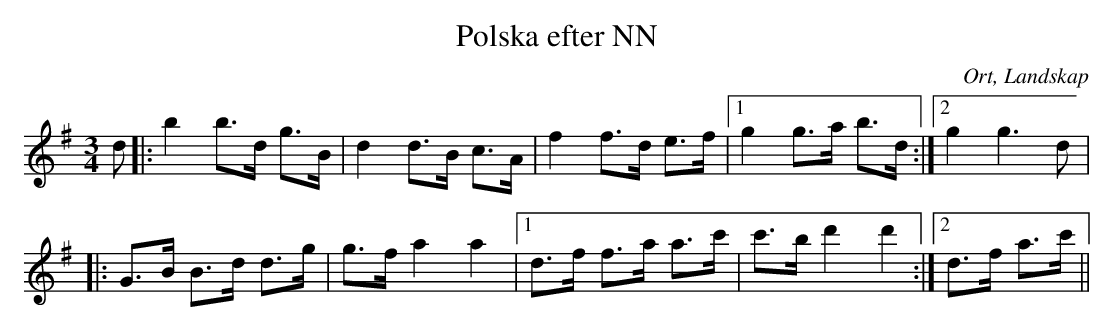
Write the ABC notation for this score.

X:1
T:Polska efter NN
O:Ort, Landskap
M:3/4
L:1/8
K:G
d|:b2 b>d g>B|d2 d>B c>A|f2 f>d e>f|1 g2 g>a b>d :|2 g2 g3d|
|:G>B B>d d>g|g>f a2 a2|1 d>f f>a a>c'|c'>b d'2 d'2:|2 d>f a>c'||
